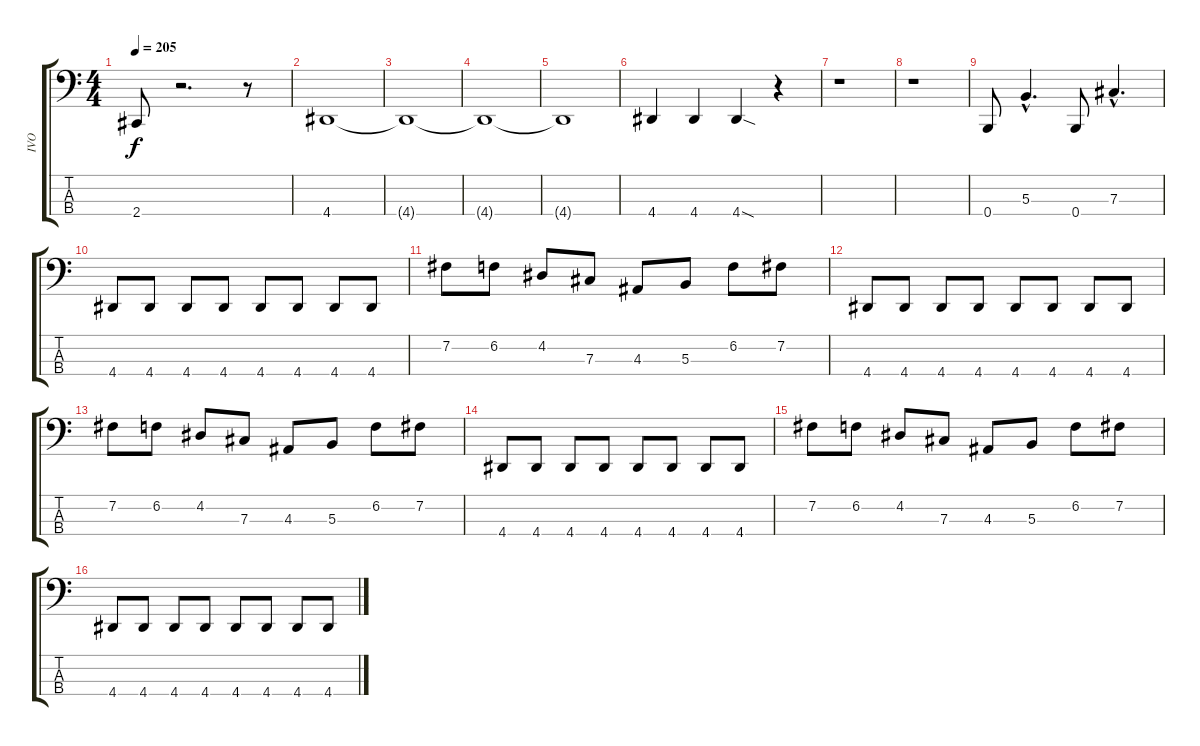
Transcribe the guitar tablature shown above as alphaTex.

\track ("IVO" "IVO") {instrument electricbasspick}
\staff {score tabs}
\tuning (E2 B1 Gb1 B0) {hide}
\ts (4 4)
\tempo 205
\clef f4
\ks c
2.4.8{dy f} r.2{d} r.8 |
4.4.1 |
4.4{t}.1 |
4.4{t}.1 |
4.4{t}.1 |
4.4.4 4.4.4 4.4{sod}.4 r.4 |
r.1 |
r.1 |
0.4.8 5.3{hac}.4{d} 0.4.8 7.3{hac}.4{d} |
4.4.8 4.4.8 4.4.8 4.4.8 4.4.8 4.4.8 4.4.8 4.4.8 |
7.2.8 6.2.8 4.2.8 7.3.8 4.3.8 5.3.8 6.2.8 7.2.8 |
4.4.8 4.4.8 4.4.8 4.4.8 4.4.8 4.4.8 4.4.8 4.4.8 |
7.2.8 6.2.8 4.2.8 7.3.8 4.3.8 5.3.8 6.2.8 7.2.8 |
4.4.8 4.4.8 4.4.8 4.4.8 4.4.8 4.4.8 4.4.8 4.4.8 |
7.2.8 6.2.8 4.2.8 7.3.8 4.3.8 5.3.8 6.2.8 7.2.8 |
4.4.8 4.4.8 4.4.8 4.4.8 4.4.8 4.4.8 4.4.8 4.4.8
